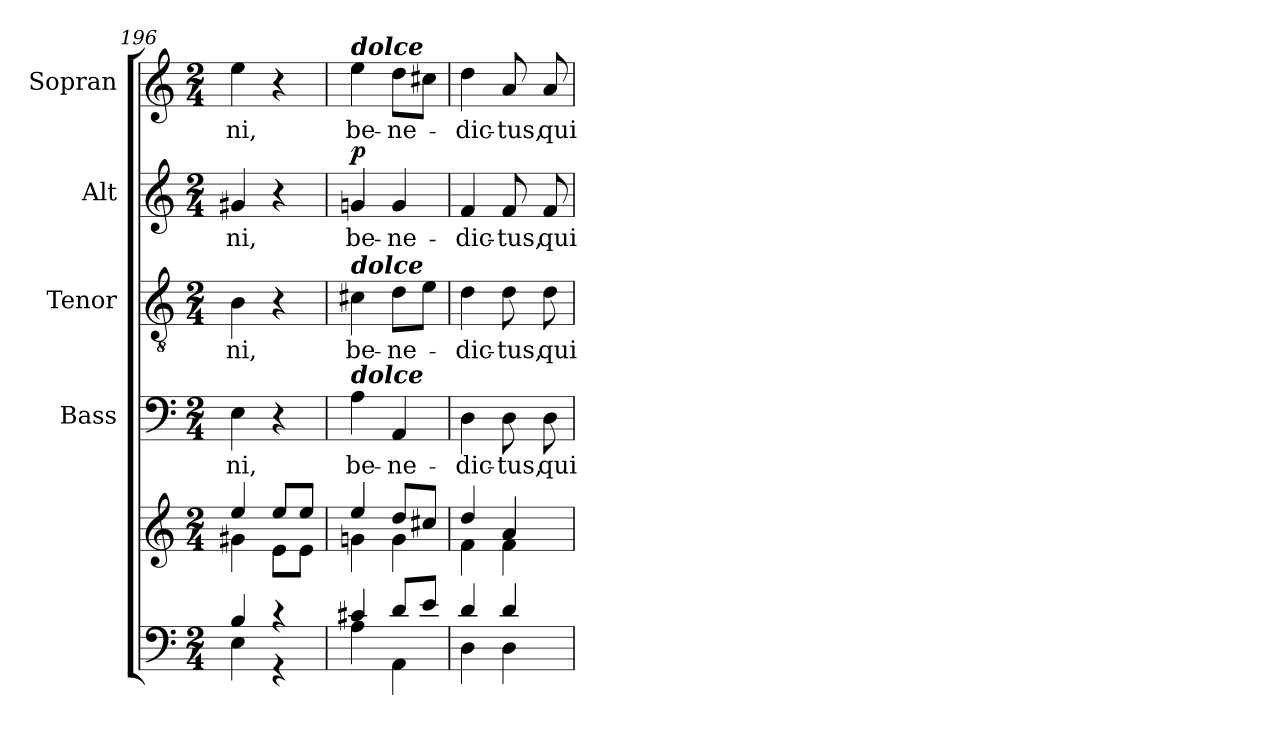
**kern	**kern	**kern	**text	**kern	**text	**kern	**text	**dynam	**kern	**text
*part5	*part5	*part4	*part4	*part3	*part3	*part2	*part2	*part2	*part1	*part1
*staff6	*staff5	*staff4	*staff4	*staff3	*staff3	*staff2	*staff2	*staff2	*staff1	*staff1
*	*	*I"Bass	*	*I"Tenor	*	*I"Alt	*	*	*I"Sopran	*
*	*	*I'B.	*	*I'T.	*	*I'A.	*	*	*I'S.	*
*clefF4	*clefG2	*clefF4	*	*clefGv2	*	*clefG2	*	*	*clefG2	*
*k[]	*k[]	*k[]	*	*k[]	*	*k[]	*	*	*k[]	*
*C:	*C:	*C:	*	*C:	*	*C:	*	*	*C:	*
*M2/4	*M2/4	*M2/4	*	*M2/4	*	*M2/4	*	*	*M2/4	*
=196	=196	=196	=196	=196	=196	=196	=196	=196	=196	=196
*^	*^	*	*	*	*	*	*	*	*	*
!	!	!	!	!	!LO:LY:b	!	!LO:LY:b	!	!LO:LY:b	!	!	!LO:LY:b
4B/	4E\	4ee/	4g#X\	4E\	-ni,	4B\	-ni,	4g#X/	-ni,	.	4ee\	-ni,
4r	4r	8ee/L	8e\L	4r	.	4r	.	4r	.	.	4r	.
.	.	8ee/J	8e\J	.	.	.	.	.	.	.	.	.
=197	=197	=197	=197	=197	=197	=197	=197	=197	=197	=197	=197	=197
!	!	!	!	!	!	!	!	!	!	!	!LO:TX:a:Bi:t=dolce	!
!	!	!	!	!	!	!LO:TX:a:Bi:t=dolce	!	!	!	!	!	!
!	!	!	!	!LO:TX:a:Bi:t=dolce	!	!	!	!	!	!	!	!
!	!	!	!	!	!LO:LY:b	!	!LO:LY:b	!	!LO:LY:b	!LO:DY:a	!	!LO:LY:b
4c#X/	4A\	4ee/	4gn\	4A\	be-	4c#X\	be-	4gn/	be-	p	4ee\	be-
!	!	!	!	!	!LO:LY:b	!	!LO:LY:b	!	!LO:LY:b	!	!	!LO:LY:b
8d/L	4AA\	8dd/L	4g\	4AA/	-ne-	8d\L	-ne-	4g/	-ne-	.	8dd\L	-ne-
8e/J	.	8cc#X/J	.	.	.	8e\J	.	.	.	.	8cc#X\J	.
=198	=198	=198	=198	=198	=198	=198	=198	=198	=198	=198	=198	=198
!	!	!	!	!	!LO:LY:b	!	!LO:LY:b	!	!LO:LY:b	!	!	!LO:LY:b
4d/	4D\	4dd/	4f\	4D\	-dic-	4d\	-dic-	4f/	-dic-	.	4dd\	-dic-
!	!	!	!	!	!LO:LY:b	!	!LO:LY:b	!	!LO:LY:b	!	!	!LO:LY:b
4d/	4D\	4a/	4f\	8D\	-tus,	8d\	-tus,	8f/	-tus,	.	8a/	-tus,
!	!	!	!	!	!LO:LY:b	!	!LO:LY:b	!	!LO:LY:b	!	!	!LO:LY:b
.	.	.	.	8D\	qui	8d\	qui	8f/	qui	.	8a/	qui
*v	*v	*	*	*	*	*	*	*	*	*	*	*
*	*v	*v	*	*	*	*	*	*	*	*	*
=	=	=	=	=	=	=	=	=	=	=
*-	*-	*-	*-	*-	*-	*-	*-	*-	*-	*-
